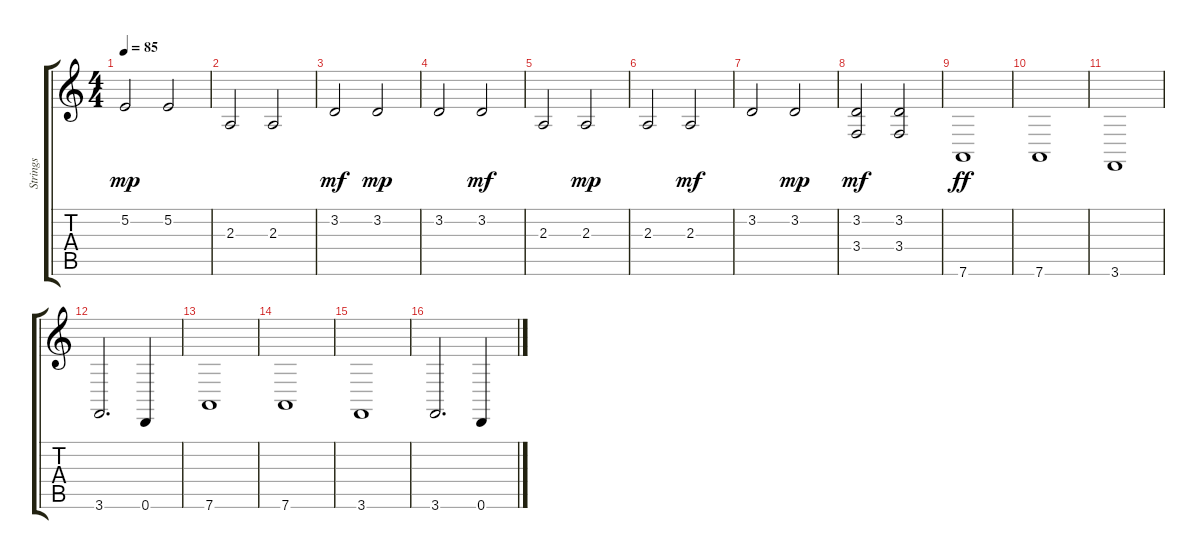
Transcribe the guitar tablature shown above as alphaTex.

\track ("Strings" "Strings") {instrument stringensemble1}
\staff {score tabs}
\tuning (E4 B3 G3 D3 A2 D2) {hide}
\ts (4 4)
\tempo 85
\clef g2
\ks c
5.2.2{dy mp} 5.2.2 |
2.3.2 2.3.2 |
3.2.2{dy mf} 3.2.2{dy mp} |
3.2.2 3.2.2{dy mf} |
2.3.2 2.3.2{dy mp} |
2.3.2 2.3.2{dy mf} |
3.2.2 3.2.2{dy mp} |
(3.2 3.4).2{dy mf} (3.2 3.4).2 |
7.6.1{dy ff} |
7.6.1 |
3.6.1 |
3.6.2{d} 0.6.4 |
7.6.1 |
7.6.1 |
3.6.1 |
3.6.2{d} 0.6.4
